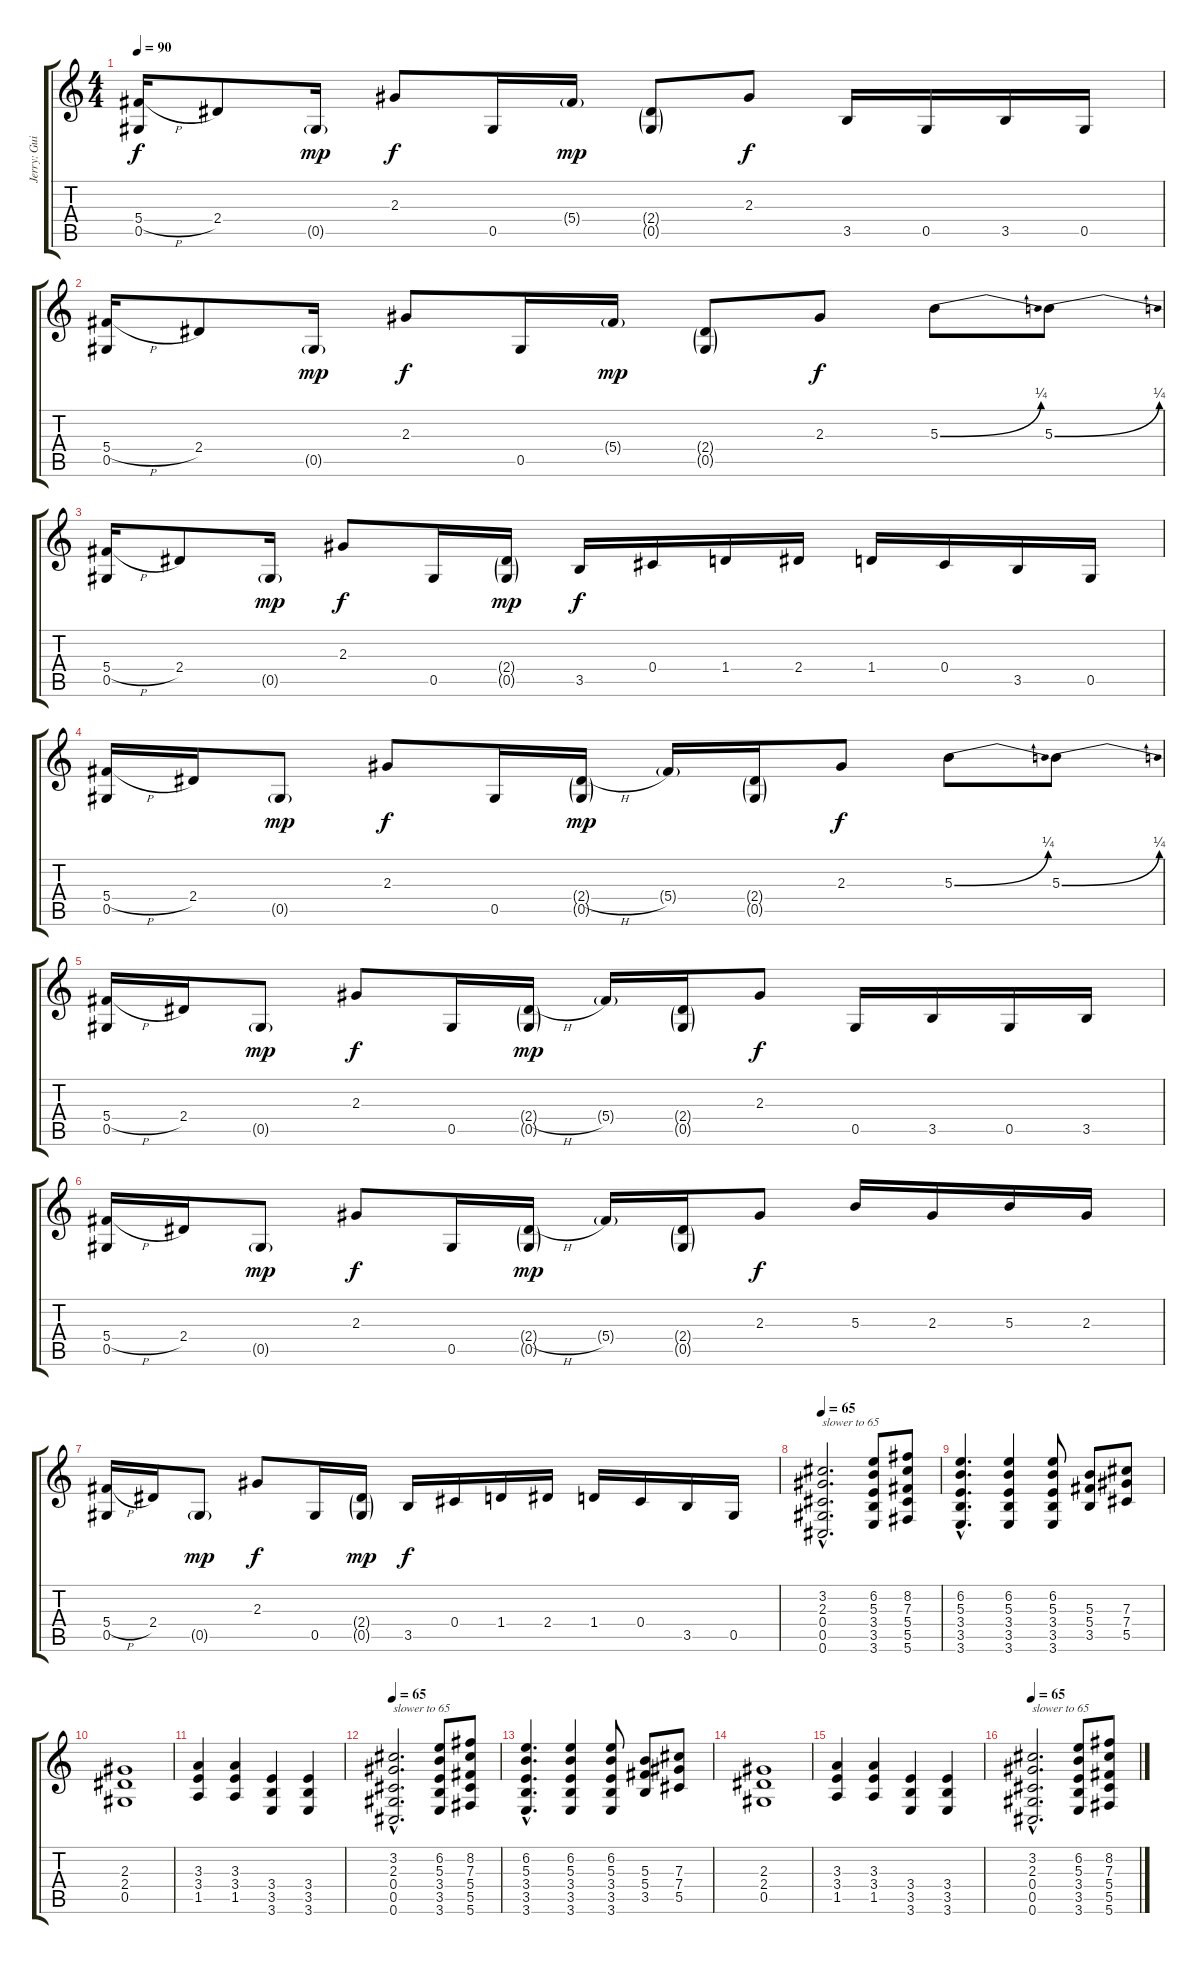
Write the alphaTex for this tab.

\track ("Jerry: Guitar 1" "Jerry: Gui") {instrument distortionguitar}
\staff {score tabs}
\tuning (Eb4 Bb3 Gb3 Db3 Ab2 Db2) {hide}
\ts (4 4)
\tempo 90
\clef g2
\ks c
(5.4{h} 0.5).16{dy f} 2.4.8 0.5{g}.16{dy mp} 2.3.8{dy f} 0.5.16 5.4{g}.16{dy mp} (2.4{g} 0.5{g}).8 2.3.8{dy f} 3.5.16 0.5.16 3.5.16 0.5.16 |
(5.4{h} 0.5).16 2.4.8 0.5{g}.16{dy mp} 2.3.8{dy f} 0.5.16 5.4{g}.16{dy mp} (2.4{g} 0.5{g}).8 2.3.8{dy f} 5.3{be (bend 0 0 60 1)}.8 5.3{be (bend 0 0 60 1)}.8 |
(5.4{h} 0.5).16 2.4.8 0.5{g}.16{dy mp} 2.3.8{dy f} 0.5.16 (2.4{g} 0.5{g}).16{dy mp} 3.5.16{dy f} 0.4.16 1.4.16 2.4.16 1.4.16 0.4.16 3.5.16 0.5.16 |
(5.4{h} 0.5).16 2.4.16 0.5{g}.8{dy mp} 2.3.8{dy f} 0.5.16 (2.4{h g} 0.5{g}).16{dy mp} 5.4{g}.16 (2.4{g} 0.5{g}).16 2.3.8{dy f} 5.3{be (bend 0 0 60 1)}.8 5.3{be (bend 0 0 60 1)}.8 |
(5.4{h} 0.5).16 2.4.16 0.5{g}.8{dy mp} 2.3.8{dy f} 0.5.16 (2.4{h g} 0.5{g}).16{dy mp} 5.4{g}.16 (2.4{g} 0.5{g}).16 2.3.8{dy f} 0.5.16 3.5.16 0.5.16 3.5.16 |
(5.4{h} 0.5).16 2.4.16 0.5{g}.8{dy mp} 2.3.8{dy f} 0.5.16 (2.4{h g} 0.5{g}).16{dy mp} 5.4{g}.16 (2.4{g} 0.5{g}).16 2.3.8{dy f} 5.3.16 2.3.16 5.3.16 2.3.16 |
(5.4{h} 0.5).16 2.4.16 0.5{g}.8{dy mp} 2.3.8{dy f} 0.5.16 (2.4{g} 0.5{g}).16{dy mp} 3.5.16{dy f} 0.4.16 1.4.16 2.4.16 1.4.16 0.4.16 3.5.16 0.5.16 |
\tempo 65
(3.2{hac} 2.3{hac} 0.4{hac} 0.5{hac} 0.6{hac}).2{d txt "slower to 65"} (6.2 5.3 3.4 3.5 3.6).8 (8.2 7.3 5.4 5.5 5.6).8 |
(6.2{hac} 5.3{hac} 3.4{hac} 3.5{hac} 3.6{hac}).4{d} (6.2 5.3 3.4 3.5 3.6).4 (6.2 5.3 3.4 3.5 3.6).8 (5.3 5.4 3.5).8 (7.3 7.4 5.5).8 |
(2.3 2.4 0.5).1 |
(3.3 3.4 1.5).4 (3.3 3.4 1.5).4 (3.4 3.5 3.6).4 (3.4 3.5 3.6).4 |
\tempo 65
(3.2{hac} 2.3{hac} 0.4{hac} 0.5{hac} 0.6{hac}).2{d txt "slower to 65"} (6.2 5.3 3.4 3.5 3.6).8 (8.2 7.3 5.4 5.5 5.6).8 |
(6.2{hac} 5.3{hac} 3.4{hac} 3.5{hac} 3.6{hac}).4{d} (6.2 5.3 3.4 3.5 3.6).4 (6.2 5.3 3.4 3.5 3.6).8 (5.3 5.4 3.5).8 (7.3 7.4 5.5).8 |
(2.3 2.4 0.5).1 |
(3.3 3.4 1.5).4 (3.3 3.4 1.5).4 (3.4 3.5 3.6).4 (3.4 3.5 3.6).4 |
\tempo 65
(3.2{hac} 2.3{hac} 0.4{hac} 0.5{hac} 0.6{hac}).2{d txt "slower to 65"} (6.2 5.3 3.4 3.5 3.6).8 (8.2 7.3 5.4 5.5 5.6).8
